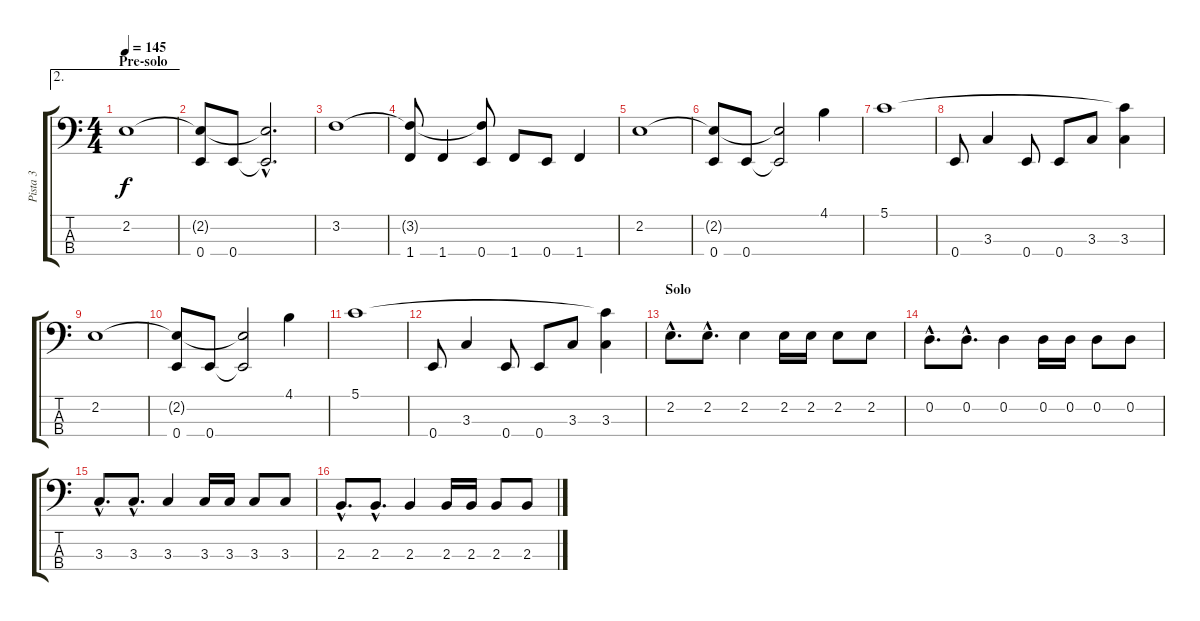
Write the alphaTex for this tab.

\track ("Pista 3" "Pista 3") {instrument electricbasspick}
\staff {score tabs}
\tuning (G2 D2 A1 E1) {hide}
\ae 2
\ts (4 4)
\section ("" "Pre-solo")
\tempo 145
\clef f4
\ks c
2.2.1{dy f} |
(2.2{t} 0.4).8 0.4.8 (2.2{hac t} 0.4{hac t}).2{d} |
3.2.1 |
(3.2{t} 1.4).8 1.4.4 (3.2{t} 0.4).8 1.4.8 0.4.8 1.4.4 |
2.2.1 |
(2.2{t} 0.4).8 0.4.8 (2.2{t} 0.4{t}).2 4.1.4 |
5.1.1 |
0.4.8 3.3.4 0.4.8 0.4.8 3.3.8 (5.1{t} 3.3).4 |
2.2.1 |
(2.2{t} 0.4).8 0.4.8 (2.2{t} 0.4{t}).2 4.1.4 |
5.1.1 |
0.4.8 3.3.4 0.4.8 0.4.8 3.3.8 (5.1{t} 3.3).4 |
\section ("" "Solo")
2.2{hac}.8{d} 2.2{hac}.8{d} 2.2.4 2.2.16 2.2.16 2.2.8 2.2.8 |
0.2{hac}.8{d} 0.2{hac}.8{d} 0.2.4 0.2.16 0.2.16 0.2.8 0.2.8 |
3.3{hac}.8{d} 3.3{hac}.8{d} 3.3.4 3.3.16 3.3.16 3.3.8 3.3.8 |
2.3{hac}.8{d} 2.3{hac}.8{d} 2.3.4 2.3.16 2.3.16 2.3.8 2.3.8
